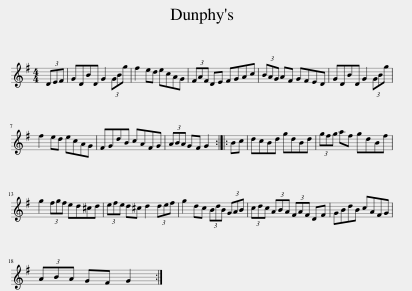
X:1
L:1/8
M:4/4
I:linebreak $
K:G
V:1 treble
V:1
 (3DEF | GDBD G2 (3GBg | f2 ed ecAG | (3FAF DE FGAc | (3BAG AF GFED | %5
 GDBD G2 (3GBg |$ f2 ed ecAG | FGdB cAFG | (3ABA GF G2 :: Bc | %10
 dcBd gdBd | (3gfg af gdBf |$ g2 (3fgf ed^cd | (3efe d^c d2 (3def | g2 dc (3BdB (3GAB | %15
 (3cdc (3ABA (3FAF DF | GBdB cAFG |$ (3ABA GF G2 :| %18
